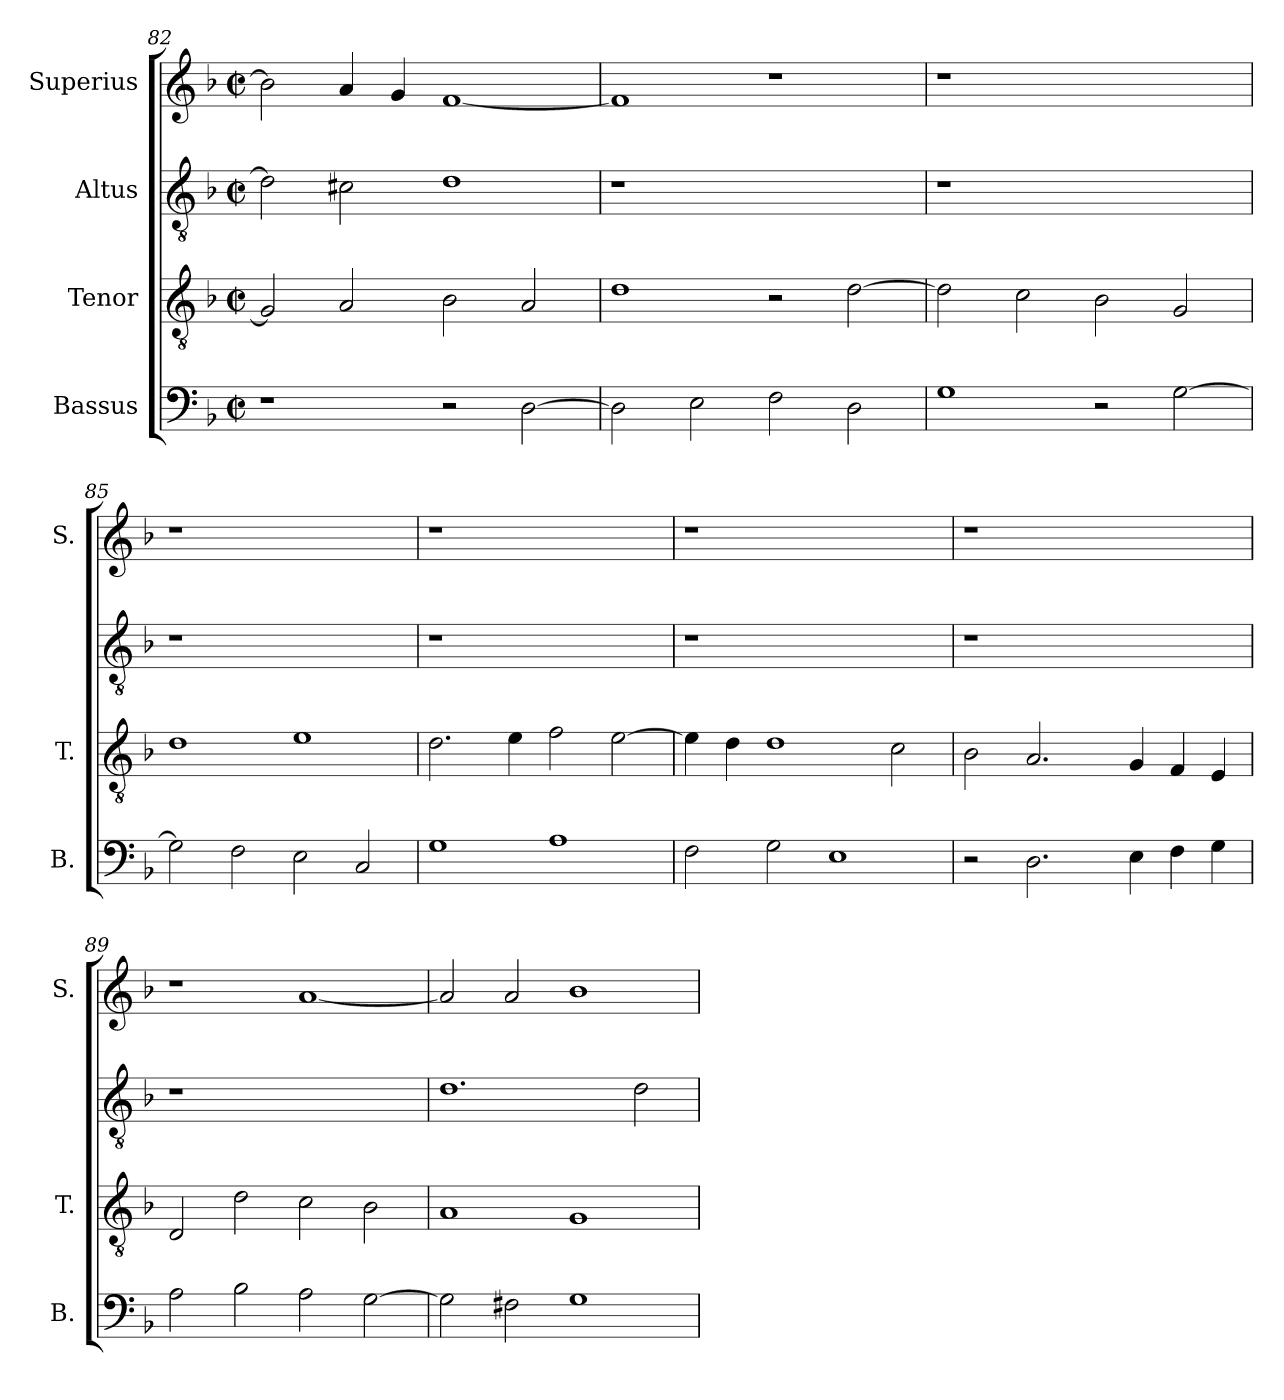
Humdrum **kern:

**kern	**kern	**kern	**kern
*part4	*part3	*part2	*part1
*staff4	*staff3	*staff2	*staff1
*I"Bassus	*I"Tenor	*I"Altus	*I"Superius
*I'B.	*I'T.	*	*I'S.
*clefF4	*clefGv2	*clefGv2	*clefG2
*	*ITrd7c12	*ITrd7c12	*
*k[b-]	*k[b-]	*k[b-]	*k[b-]
*F:	*F:	*F:	*F:
*M2/2	*M2/2	*M2/2	*M2/2
*met(c|)	*met(c|)	*met(c|)	*met(c|)
=82	=82	=82	=82
1r	2GGi/]	2Di\]	2b-i\]
.	2AAi/	2C#Xi\	4ai/
.	.	.	4gi/
2r	2BB-i\	1Di	[<1fi
[>2Di\	2AAi/	.	.
!!LO:LB:g=z
=83	=83	=83	=83
!	!	!LO:N:vis=1	!
2Di\]	1Di	1r	1fi]
2Ei\	.	.	.
2Fi\	2r	1ryy	1r
2Di\	[>2Di\	.	.
=84	=84	=84	=84
!	!	!LO:N:vis=1	!LO:N:vis=1
1Gi	2Di\]	1r	1r
.	2Ci\	.	.
2r	2BB-i\	1ryy	1ryy
[>2Gi\	2GGi/	.	.
=85	=85	=85	=85
!	!	!LO:N:vis=1	!LO:N:vis=1
2Gi\]	1Di	1r	1r
2Fi\	.	.	.
2Ei\	1Ei	1ryy	1ryy
2Ci/	.	.	.
=86	=86	=86	=86
!	!	!LO:N:vis=1	!LO:N:vis=1
1Gi	2.Di\	1r	1r
.	4Ei\	.	.
1Ai	2Fi\	1ryy	1ryy
.	[>2Ei\	.	.
=87	=87	=87	=87
!	!	!LO:N:vis=1	!LO:N:vis=1
2Fi\	4Ei\]	1r	1r
.	4Di\	.	.
2Gi\	1Di	.	.
1Ei	.	1ryy	1ryy
.	2Ci\	.	.
!!LO:LB:g=z
=88	=88	=88	=88
!	!	!LO:N:vis=1	!LO:N:vis=1
2r	2BB-i\	1r	1r
2.Di\	2.AAi/	.	.
.	.	1ryy	1ryy
4Ei\	4GGi/	.	.
4Fi\	4FFi/	.	.
4Gi\	4EEi/	.	.
=89	=89	=89	=89
!	!	!LO:N:vis=1	!
2Ai\	2DDi/	1r	1r
2B-i\	2Di\	.	.
2Ai\	2Ci\	1ryy	[<1ai
[>2Gi\	2BB-i\	.	.
=90	=90	=90	=90
2Gi\]	1AAi	1.Di	2ai/]
2F#Xi\	.	.	2ai/
1Gi	1GGi	.	1b-i
.	.	2Di\	.
=	=	=	=
*-	*-	*-	*-
